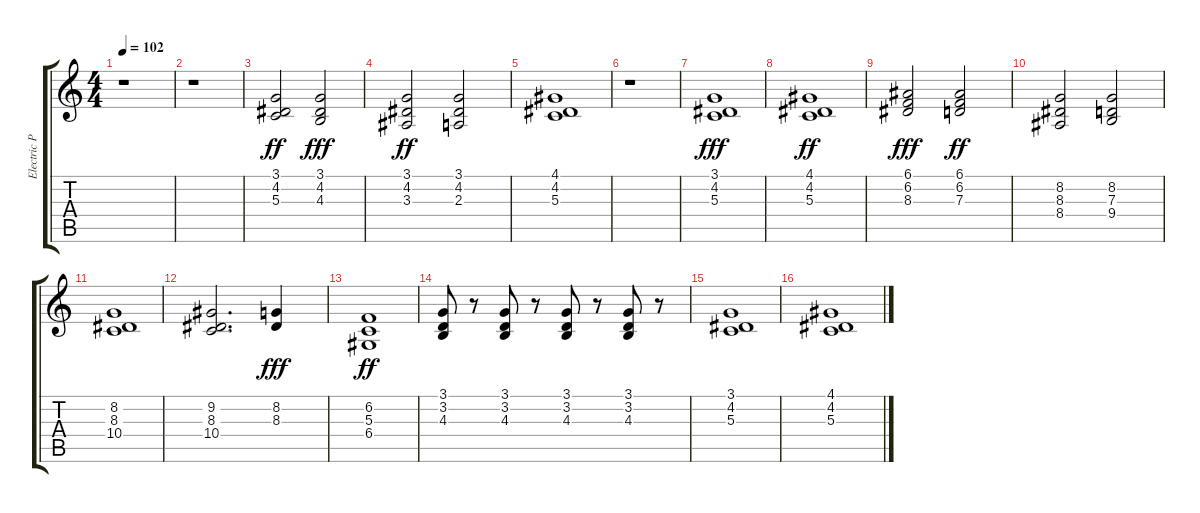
\track ("Electric Piano" "Electric P") {instrument electricpiano2}
\staff {score tabs}
\tuning (E4 B3 G3 D3 A2 E2) {hide}
\ts (4 4)
\tempo 102
\clef g2
\ks c
r.1{dy fff} |
r.1 |
(3.1 4.2 5.3).2{dy ff} (3.1 4.2 4.3).2{dy fff} |
(3.1 4.2 3.3).2{dy ff} (3.1 4.2 2.3).2 |
(4.1 4.2 5.3).1 |
r.1 |
(3.1 4.2 5.3).1{dy fff} |
(4.1 4.2 5.3).1{dy ff} |
(6.1 6.2 8.3).2{dy fff} (6.1 6.2 7.3).2{dy ff} |
(8.2 8.3 8.4).2 (8.2 7.3 9.4).2 |
(8.2 8.3 10.4).1 |
(9.2 8.3 10.4).2{d} (8.2 8.3).4{dy fff} |
(6.2 5.3 6.4).1{dy ff} |
(3.1 3.2 4.3).8 r.8 (3.1 3.2 4.3).8 r.8 (3.1 3.2 4.3).8 r.8 (3.1 3.2 4.3).8 r.8 |
(3.1 4.2 5.3).1 |
(4.1 4.2 5.3).1
